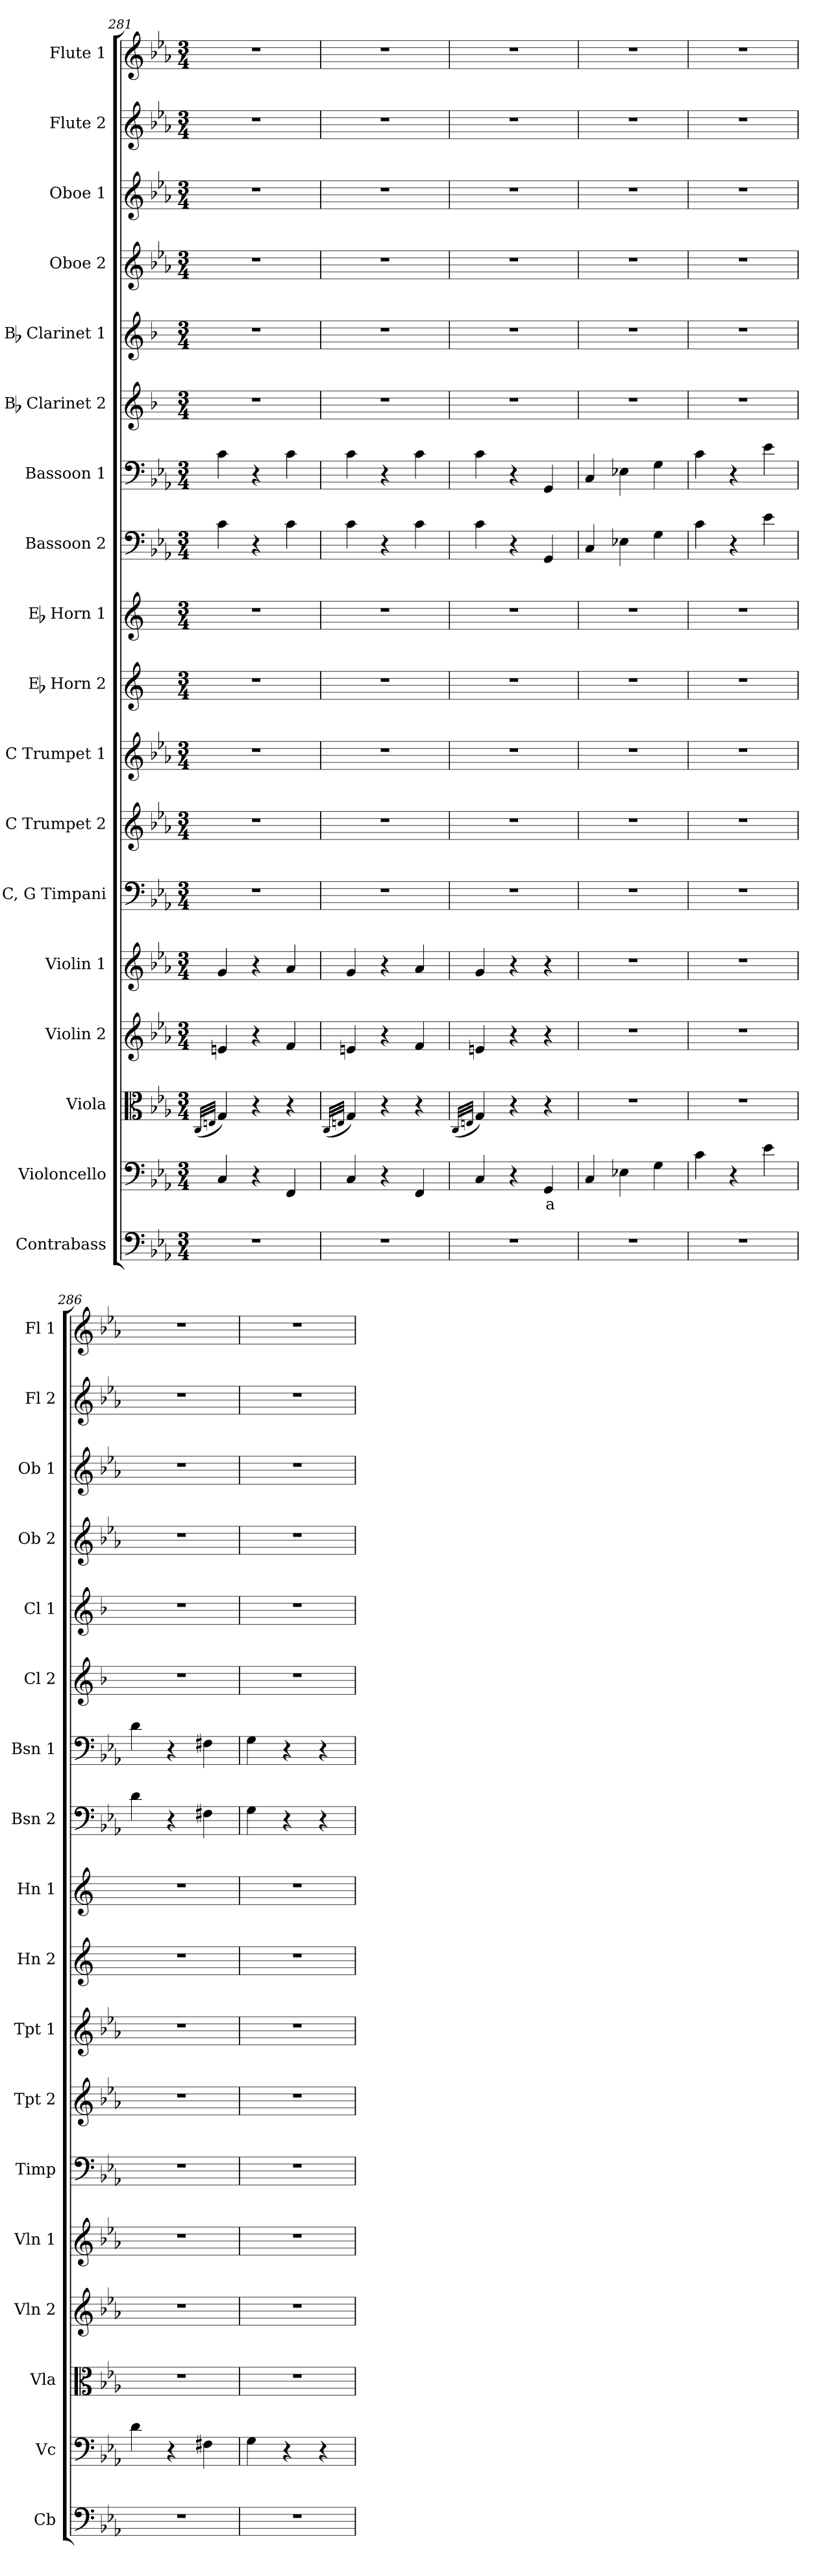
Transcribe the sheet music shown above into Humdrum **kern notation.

**kern	**kern	**text	**kern	**kern	**kern	**kern	**kern	**kern	**kern	**kern	**kern	**kern	**kern	**kern	**kern	**kern	**kern	**kern
*part18	*part17	*part17	*part16	*part15	*part14	*part13	*part12	*part11	*part10	*part9	*part8	*part7	*part6	*part5	*part4	*part3	*part2	*part1
*staff18	*staff17	*staff17	*staff16	*staff15	*staff14	*staff13	*staff12	*staff11	*staff10	*staff9	*staff8	*staff7	*staff6	*staff5	*staff4	*staff3	*staff2	*staff1
*I"Contrabass	*I"Violoncello	*	*I"Viola	*I"Violin 2	*I"Violin 1	*I"C, G Timpani	*I"C Trumpet 2	*I"C Trumpet 1	*I"Eb Horn 2	*I"Eb Horn 1	*I"Bassoon 2	*I"Bassoon 1	*I"Bb Clarinet 2	*I"Bb Clarinet 1	*I"Oboe 2	*I"Oboe 1	*I"Flute 2	*I"Flute 1
*I'Cb	*I'Vc	*	*I'Vla	*I'Vln 2	*I'Vln 1	*I'Timp	*I'Tpt 2	*I'Tpt 1	*I'Hn 2	*I'Hn 1	*I'Bsn 2	*I'Bsn 1	*I'Cl 2	*I'Cl 1	*I'Ob 2	*I'Ob 1	*I'Fl 2	*I'Fl 1
*clefF4	*clefF4	*	*clefC3	*clefG2	*clefG2	*clefF4	*clefG2	*clefG2	*clefG2	*clefG2	*clefF4	*clefF4	*clefG2	*clefG2	*clefG2	*clefG2	*clefG2	*clefG2
*ITrd7c12	*	*	*	*	*	*	*	*	*ITrd5c9	*ITrd5c9	*	*	*ITrd1c2	*ITrd1c2	*	*	*	*
*k[b-e-a-]	*k[b-e-a-]	*	*k[b-e-a-]	*k[b-e-a-]	*k[b-e-a-]	*k[b-e-a-]	*k[b-e-a-]	*k[b-e-a-]	*k[b-e-a-]	*k[b-e-a-]	*k[b-e-a-]	*k[b-e-a-]	*k[b-e-a-]	*k[b-e-a-]	*k[b-e-a-]	*k[b-e-a-]	*k[b-e-a-]	*k[b-e-a-]
*M3/4	*M3/4	*	*M3/4	*M3/4	*M3/4	*M3/4	*M3/4	*M3/4	*M3/4	*M3/4	*M3/4	*M3/4	*M3/4	*M3/4	*M3/4	*M3/4	*M3/4	*M3/4
=281	=281	=281	=281	=281	=281	=281	=281	=281	=281	=281	=281	=281	=281	=281	=281	=281	=281	=281
.	.	.	(32qC/LLL	.	.	.	.	.	.	.	.	.	.	.	.	.	.	.
.	.	.	32qEn/JJJ	.	.	.	.	.	.	.	.	.	.	.	.	.	.	.
2.r	4C/	.	4G/)	4en/	4g/	2.r	2.r	2.r	2.r	2.r	4c\	4c\	2.r	2.r	2.r	2.r	2.r	2.r
.	4r	.	4r	4r	4r	.	.	.	.	.	4r	4r	.	.	.	.	.	.
.	4FF/	.	4r	4f/	4a-/	.	.	.	.	.	4c\	4c\	.	.	.	.	.	.
=282	=282	=282	=282	=282	=282	=282	=282	=282	=282	=282	=282	=282	=282	=282	=282	=282	=282	=282
.	.	.	(32qC/LLL	.	.	.	.	.	.	.	.	.	.	.	.	.	.	.
.	.	.	32qEn/JJJ	.	.	.	.	.	.	.	.	.	.	.	.	.	.	.
2.r	4C/	.	4G/)	4en/	4g/	2.r	2.r	2.r	2.r	2.r	4c\	4c\	2.r	2.r	2.r	2.r	2.r	2.r
.	4r	.	4r	4r	4r	.	.	.	.	.	4r	4r	.	.	.	.	.	.
.	4FF/	.	4r	4f/	4a-/	.	.	.	.	.	4c\	4c\	.	.	.	.	.	.
=283	=283	=283	=283	=283	=283	=283	=283	=283	=283	=283	=283	=283	=283	=283	=283	=283	=283	=283
.	.	.	(32qC/LLL	.	.	.	.	.	.	.	.	.	.	.	.	.	.	.
.	.	.	32qEn/JJJ	.	.	.	.	.	.	.	.	.	.	.	.	.	.	.
2.r	4C/	.	4G/)	4en/	4g/	2.r	2.r	2.r	2.r	2.r	4c\	4c\	2.r	2.r	2.r	2.r	2.r	2.r
.	4r	.	4r	4r	4r	.	.	.	.	.	4r	4r	.	.	.	.	.	.
!	!	!LO:LY:b:color=#FF0000	!	!	!	!	!	!	!	!	!	!	!	!	!	!	!	!
.	4GG/	a	4r	4r	4r	.	.	.	.	.	4GG/	4GG/	.	.	.	.	.	.
=284	=284	=284	=284	=284	=284	=284	=284	=284	=284	=284	=284	=284	=284	=284	=284	=284	=284	=284
2.r	4C/	.	2.r	2.r	2.r	2.r	2.r	2.r	2.r	2.r	4C/	4C/	2.r	2.r	2.r	2.r	2.r	2.r
.	4E-X\	.	.	.	.	.	.	.	.	.	4E-X\	4E-X\	.	.	.	.	.	.
.	4G\	.	.	.	.	.	.	.	.	.	4G\	4G\	.	.	.	.	.	.
=285	=285	=285	=285	=285	=285	=285	=285	=285	=285	=285	=285	=285	=285	=285	=285	=285	=285	=285
2.r	4c\	.	2.r	2.r	2.r	2.r	2.r	2.r	2.r	2.r	4c\	4c\	2.r	2.r	2.r	2.r	2.r	2.r
.	4r	.	.	.	.	.	.	.	.	.	4r	4r	.	.	.	.	.	.
.	4e-\	.	.	.	.	.	.	.	.	.	4e-\	4e-\	.	.	.	.	.	.
!!LO:PB:g=z
=286	=286	=286	=286	=286	=286	=286	=286	=286	=286	=286	=286	=286	=286	=286	=286	=286	=286	=286
2.r	4d\	.	2.r	2.r	2.r	2.r	2.r	2.r	2.r	2.r	4d\	4d\	2.r	2.r	2.r	2.r	2.r	2.r
.	4r	.	.	.	.	.	.	.	.	.	4r	4r	.	.	.	.	.	.
.	4F#X\	.	.	.	.	.	.	.	.	.	4F#X\	4F#X\	.	.	.	.	.	.
=287	=287	=287	=287	=287	=287	=287	=287	=287	=287	=287	=287	=287	=287	=287	=287	=287	=287	=287
2.r	4G\	.	2.r	2.r	2.r	2.r	2.r	2.r	2.r	2.r	4G\	4G\	2.r	2.r	2.r	2.r	2.r	2.r
.	4r	.	.	.	.	.	.	.	.	.	4r	4r	.	.	.	.	.	.
.	4r	.	.	.	.	.	.	.	.	.	4r	4r	.	.	.	.	.	.
=	=	=	=	=	=	=	=	=	=	=	=	=	=	=	=	=	=	=
*-	*-	*-	*-	*-	*-	*-	*-	*-	*-	*-	*-	*-	*-	*-	*-	*-	*-	*-
